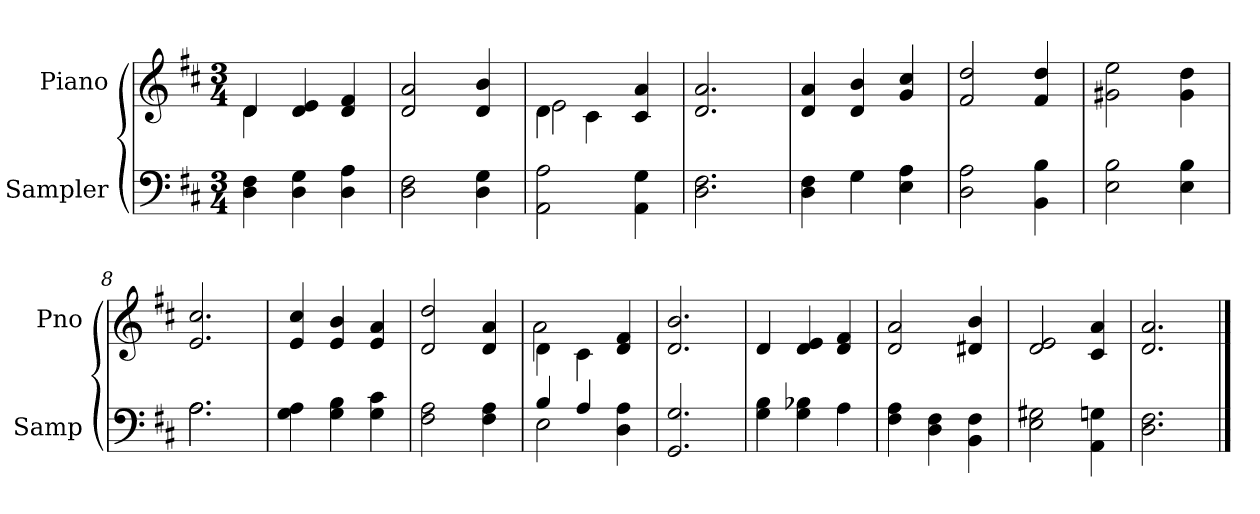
**kern	**kern
*part2	*part1
*staff2	*staff1
*I"Sampler	*I"Piano
*I'Samp	*I'Pno
*clefF4	*clefG2
*k[f#c#]	*k[f#c#]
*D:	*D:
*M3/4	*M3/4
=1	=1
*	*^
4D 4F#	4d/	4d
4D 4G	4d 4e	2ryy
4D 4A	4d 4f#	.
*	*v	*v
=2	=2
2D 2F#	2d 2a
4D 4G	4d 4b
=3	=3
*	*^
2AA 2A	4d\	2e
.	4c#\	.
4AA 4G	4c# 4a	4ryy
*	*v	*v
=4	=4
2.D 2.F#	2.d 2.a
=5	=5
4D 4F#	4d 4a
4G	4d 4b
4E 4A	4g 4cc#
=6	=6
2D 2A	2f# 2dd
4BB 4B	4f# 4dd
=7	=7
2E 2B	2g#X 2ee
4E 4B	4g# 4dd
=8	=8
*^	*
2.A\	2.A	2.e 2.cc#
*v	*v	*
=9	=9
4G 4A	4e 4cc#
4G 4B	4e 4b
4G 4c#	4e 4a
=10	=10
2F# 2A	2d 2dd
4F# 4A	4d 4a
=11	=11
*^	*^
4B/	2E	4d\	2a
4A/	.	4c#\	.
4D 4A	4ryy	4d 4f#	4ryy
*v	*v	*	*
*	*v	*v
=12	=12
2.GG 2.G	2.d 2.b
=13	=13
4G 4B	4d
4G 4B-X	4d 4e
4A	4d 4f#
=14	=14
4F# 4A	2d 2a
4D 4F#	.
4BB 4F#	4d#X 4b
=15	=15
2E 2G#X	2d 2e
4AA 4Gn	4c# 4a
=16	=16
2.D 2.F#	2.d 2.a
==	==
*-	*-
